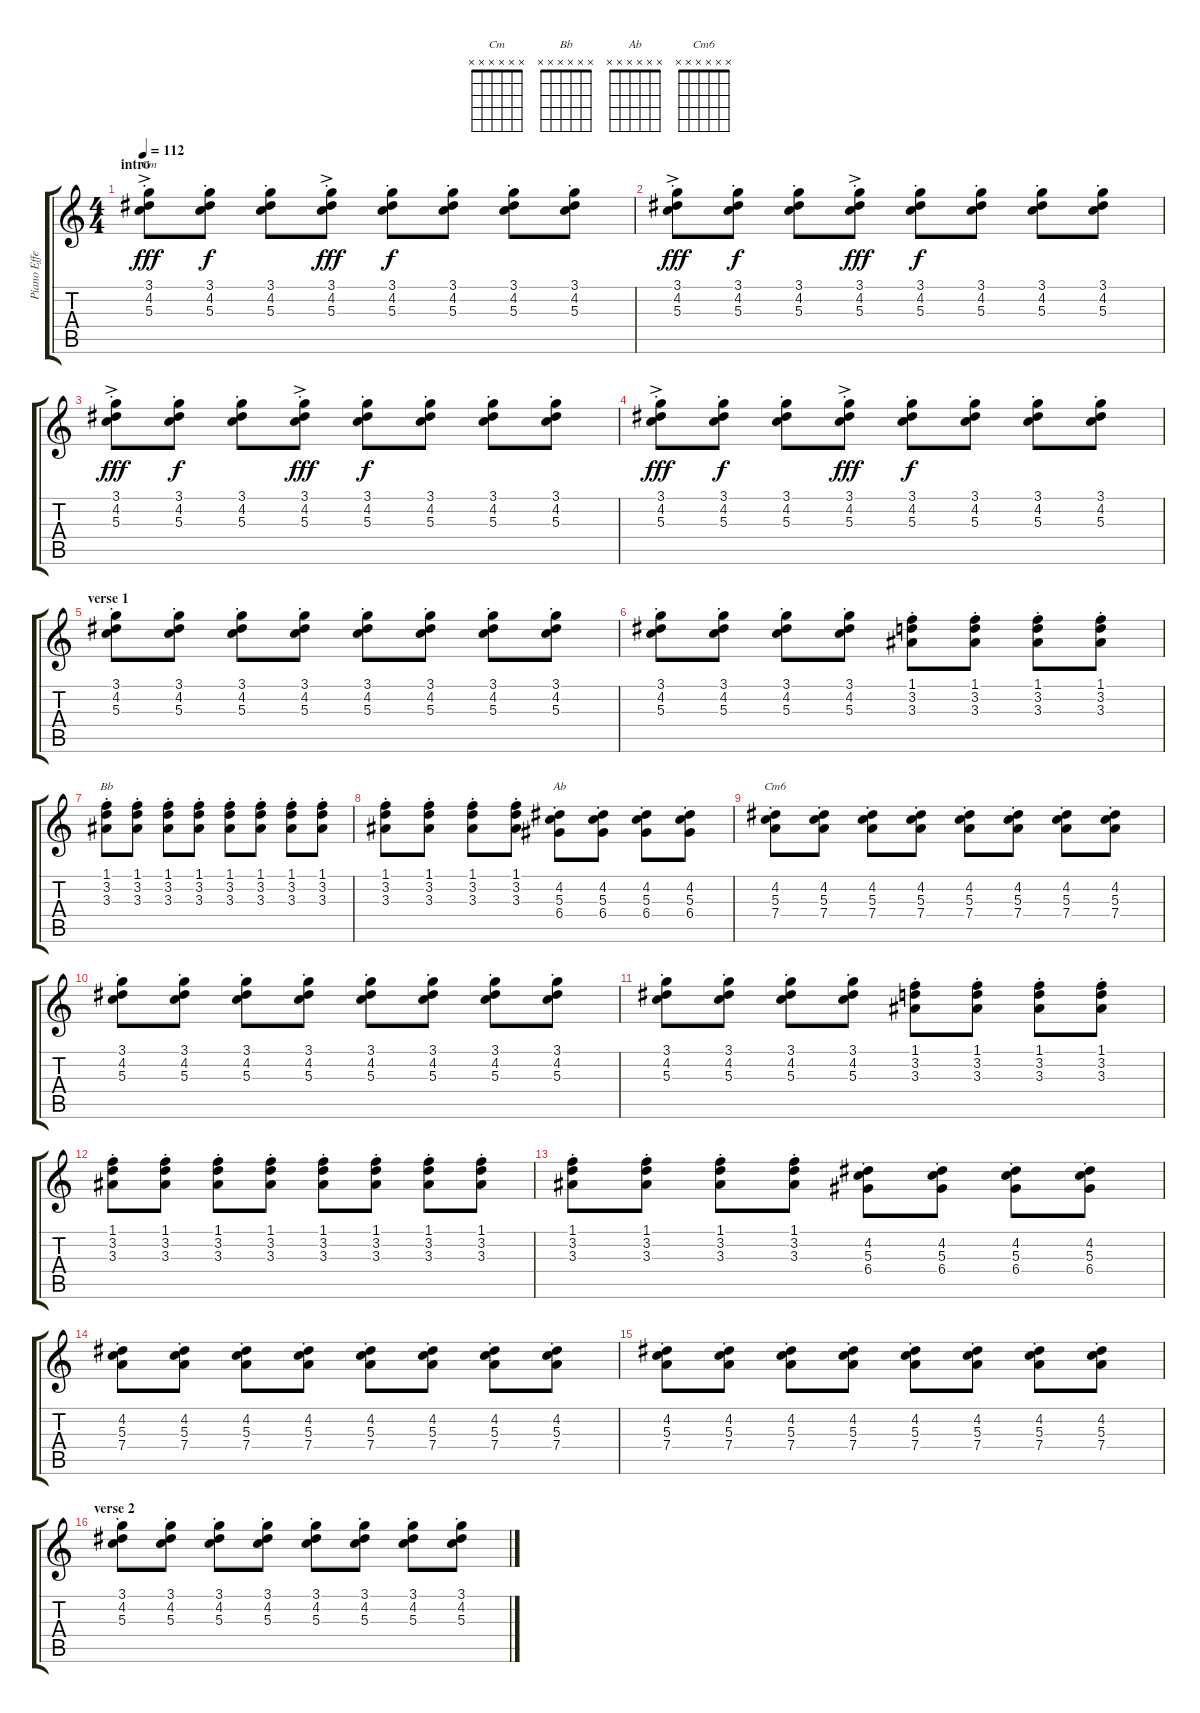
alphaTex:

\track ("Piano Effect" "Piano Effe") {instrument synthbass2}
\staff {score tabs}
\tuning (E4 B3 G3 D3 A2 E2) {hide}
\chord ("Cm" x x x x x x)
\chord ("Bb" x x x x x x)
\chord ("Ab" x x x x x x)
\chord ("Cm6" x x x x x x)
\ts (4 4)
\section ("" "intro")
\tempo 112
\clef g2
\ks c
(3.1{ac st} 4.2{ac st} 5.3{ac st}).8{ch "Cm" dy fff volume 8 instrument synthbass2} (3.1{st} 4.2{st} 5.3{st}).8{dy f} (3.1{st} 4.2{st} 5.3{st}).8 (3.1{ac st} 4.2{ac st} 5.3{ac st}).8{dy fff} (3.1{st} 4.2{st} 5.3{st}).8{dy f} (3.1{st} 4.2{st} 5.3{st}).8 (3.1{st} 4.2{st} 5.3{st}).8 (3.1{st} 4.2{st} 5.3{st}).8 |
(3.1{ac st} 4.2{ac st} 5.3{ac st}).8{dy fff} (3.1{st} 4.2{st} 5.3{st}).8{dy f} (3.1{st} 4.2{st} 5.3{st}).8 (3.1{ac st} 4.2{ac st} 5.3{ac st}).8{dy fff} (3.1{st} 4.2{st} 5.3{st}).8{dy f} (3.1{st} 4.2{st} 5.3{st}).8 (3.1{st} 4.2{st} 5.3{st}).8 (3.1{st} 4.2{st} 5.3{st}).8 |
(3.1{ac st} 4.2{ac st} 5.3{ac st}).8{dy fff} (3.1{st} 4.2{st} 5.3{st}).8{dy f} (3.1{st} 4.2{st} 5.3{st}).8 (3.1{ac st} 4.2{ac st} 5.3{ac st}).8{dy fff} (3.1{st} 4.2{st} 5.3{st}).8{dy f} (3.1{st} 4.2{st} 5.3{st}).8 (3.1{st} 4.2{st} 5.3{st}).8 (3.1{st} 4.2{st} 5.3{st}).8 |
(3.1{ac st} 4.2{ac st} 5.3{ac st}).8{dy fff} (3.1{st} 4.2{st} 5.3{st}).8{dy f} (3.1{st} 4.2{st} 5.3{st}).8 (3.1{ac st} 4.2{ac st} 5.3{ac st}).8{dy fff} (3.1{st} 4.2{st} 5.3{st}).8{dy f} (3.1{st} 4.2{st} 5.3{st}).8 (3.1{st} 4.2{st} 5.3{st}).8 (3.1{st} 4.2{st} 5.3{st}).8 |
\section ("" "verse 1")
(3.1{st} 4.2{st} 5.3{st}).8 (3.1{st} 4.2{st} 5.3{st}).8 (3.1{st} 4.2{st} 5.3{st}).8 (3.1{st} 4.2{st} 5.3{st}).8 (3.1{st} 4.2{st} 5.3{st}).8 (3.1{st} 4.2{st} 5.3{st}).8 (3.1{st} 4.2{st} 5.3{st}).8 (3.1{st} 4.2{st} 5.3{st}).8 |
(3.1{st} 4.2{st} 5.3{st}).8 (3.1{st} 4.2{st} 5.3{st}).8 (3.1{st} 4.2{st} 5.3{st}).8 (3.1{st} 4.2{st} 5.3{st}).8 (1.1{st} 3.2{st} 3.3{st}).8 (1.1{st} 3.2{st} 3.3{st}).8 (1.1{st} 3.2{st} 3.3{st}).8 (1.1{st} 3.2{st} 3.3{st}).8 |
(1.1{st} 3.2{st} 3.3{st}).8{ch "Bb"} (1.1{st} 3.2{st} 3.3{st}).8 (1.1{st} 3.2{st} 3.3{st}).8 (1.1{st} 3.2{st} 3.3{st}).8 (1.1{st} 3.2{st} 3.3{st}).8 (1.1{st} 3.2{st} 3.3{st}).8 (1.1{st} 3.2{st} 3.3{st}).8 (1.1{st} 3.2{st} 3.3{st}).8 |
(1.1{st} 3.2{st} 3.3{st}).8 (1.1{st} 3.2{st} 3.3{st}).8 (1.1{st} 3.2{st} 3.3{st}).8 (1.1{st} 3.2{st} 3.3{st}).8 (4.2{st} 5.3{st} 6.4{st}).8{ch "Ab"} (4.2{st} 5.3{st} 6.4{st}).8 (4.2{st} 5.3{st} 6.4{st}).8 (4.2{st} 5.3{st} 6.4{st}).8 |
(4.2{st} 5.3{st} 7.4{st}).8{ch "Cm6"} (4.2{st} 5.3{st} 7.4{st}).8 (4.2{st} 5.3{st} 7.4{st}).8 (4.2{st} 5.3{st} 7.4{st}).8 (4.2{st} 5.3{st} 7.4{st}).8 (4.2{st} 5.3{st} 7.4{st}).8 (4.2{st} 5.3{st} 7.4{st}).8 (4.2{st} 5.3{st} 7.4{st}).8 |
(3.1{st} 4.2{st} 5.3{st}).8 (3.1{st} 4.2{st} 5.3{st}).8 (3.1{st} 4.2{st} 5.3{st}).8 (3.1{st} 4.2{st} 5.3{st}).8 (3.1{st} 4.2{st} 5.3{st}).8 (3.1{st} 4.2{st} 5.3{st}).8 (3.1{st} 4.2{st} 5.3{st}).8 (3.1{st} 4.2{st} 5.3{st}).8 |
(3.1{st} 4.2{st} 5.3{st}).8 (3.1{st} 4.2{st} 5.3{st}).8 (3.1{st} 4.2{st} 5.3{st}).8 (3.1{st} 4.2{st} 5.3{st}).8 (1.1{st} 3.2{st} 3.3{st}).8 (1.1{st} 3.2{st} 3.3{st}).8 (1.1{st} 3.2{st} 3.3{st}).8 (1.1{st} 3.2{st} 3.3{st}).8 |
(1.1{st} 3.2{st} 3.3{st}).8 (1.1{st} 3.2{st} 3.3{st}).8 (1.1{st} 3.2{st} 3.3{st}).8 (1.1{st} 3.2{st} 3.3{st}).8 (1.1{st} 3.2{st} 3.3{st}).8 (1.1{st} 3.2{st} 3.3{st}).8 (1.1{st} 3.2{st} 3.3{st}).8 (1.1{st} 3.2{st} 3.3{st}).8 |
(1.1{st} 3.2{st} 3.3{st}).8 (1.1{st} 3.2{st} 3.3{st}).8 (1.1{st} 3.2{st} 3.3{st}).8 (1.1{st} 3.2{st} 3.3{st}).8 (4.2{st} 5.3{st} 6.4{st}).8 (4.2{st} 5.3{st} 6.4{st}).8 (4.2{st} 5.3{st} 6.4{st}).8 (4.2{st} 5.3{st} 6.4{st}).8 |
(4.2{st} 5.3{st} 7.4{st}).8 (4.2{st} 5.3{st} 7.4{st}).8 (4.2{st} 5.3{st} 7.4{st}).8 (4.2{st} 5.3{st} 7.4{st}).8 (4.2{st} 5.3{st} 7.4{st}).8 (4.2{st} 5.3{st} 7.4{st}).8 (4.2{st} 5.3{st} 7.4{st}).8 (4.2{st} 5.3{st} 7.4{st}).8 |
(4.2{st} 5.3{st} 7.4{st}).8 (4.2{st} 5.3{st} 7.4{st}).8 (4.2{st} 5.3{st} 7.4{st}).8 (4.2{st} 5.3{st} 7.4{st}).8 (4.2{st} 5.3{st} 7.4{st}).8 (4.2{st} 5.3{st} 7.4{st}).8 (4.2{st} 5.3{st} 7.4{st}).8 (4.2{st} 5.3{st} 7.4{st}).8 |
\section ("" "verse 2")
(3.1{st} 4.2{st} 5.3{st}).8 (3.1{st} 4.2{st} 5.3{st}).8 (3.1{st} 4.2{st} 5.3{st}).8 (3.1{st} 4.2{st} 5.3{st}).8 (3.1{st} 4.2{st} 5.3{st}).8 (3.1{st} 4.2{st} 5.3{st}).8 (3.1{st} 4.2{st} 5.3{st}).8 (3.1{st} 4.2{st} 5.3{st}).8
